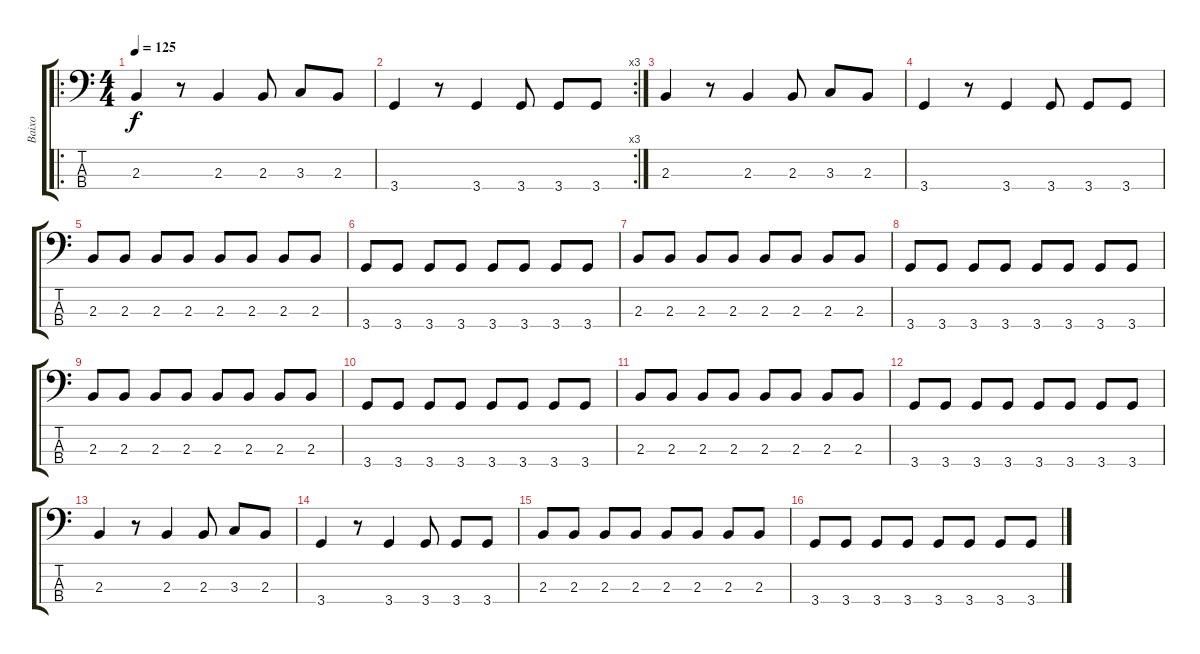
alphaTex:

\track ("Baixo" "Baixo") {instrument electricbassfinger}
\staff {score tabs}
\tuning (G2 D2 A1 E1) {hide}
\ro
\ts (4 4)
\tempo 125
\clef f4
\ks c
2.3.4{dy f} r.8 2.3.4 2.3.8 3.3.8 2.3.8 |
\rc 3
3.4.4 r.8 3.4.4 3.4.8 3.4.8 3.4.8 |
2.3.4 r.8 2.3.4 2.3.8 3.3.8 2.3.8 |
3.4.4 r.8 3.4.4 3.4.8 3.4.8 3.4.8 |
2.3.8 2.3.8 2.3.8 2.3.8 2.3.8 2.3.8 2.3.8 2.3.8 |
3.4.8 3.4.8 3.4.8 3.4.8 3.4.8 3.4.8 3.4.8 3.4.8 |
2.3.8 2.3.8 2.3.8 2.3.8 2.3.8 2.3.8 2.3.8 2.3.8 |
3.4.8 3.4.8 3.4.8 3.4.8 3.4.8 3.4.8 3.4.8 3.4.8 |
2.3.8 2.3.8 2.3.8 2.3.8 2.3.8 2.3.8 2.3.8 2.3.8 |
3.4.8 3.4.8 3.4.8 3.4.8 3.4.8 3.4.8 3.4.8 3.4.8 |
2.3.8 2.3.8 2.3.8 2.3.8 2.3.8 2.3.8 2.3.8 2.3.8 |
3.4.8 3.4.8 3.4.8 3.4.8 3.4.8 3.4.8 3.4.8 3.4.8 |
2.3.4 r.8 2.3.4 2.3.8 3.3.8 2.3.8 |
3.4.4 r.8 3.4.4 3.4.8 3.4.8 3.4.8 |
2.3.8 2.3.8 2.3.8 2.3.8 2.3.8 2.3.8 2.3.8 2.3.8 |
3.4.8 3.4.8 3.4.8 3.4.8 3.4.8 3.4.8 3.4.8 3.4.8
